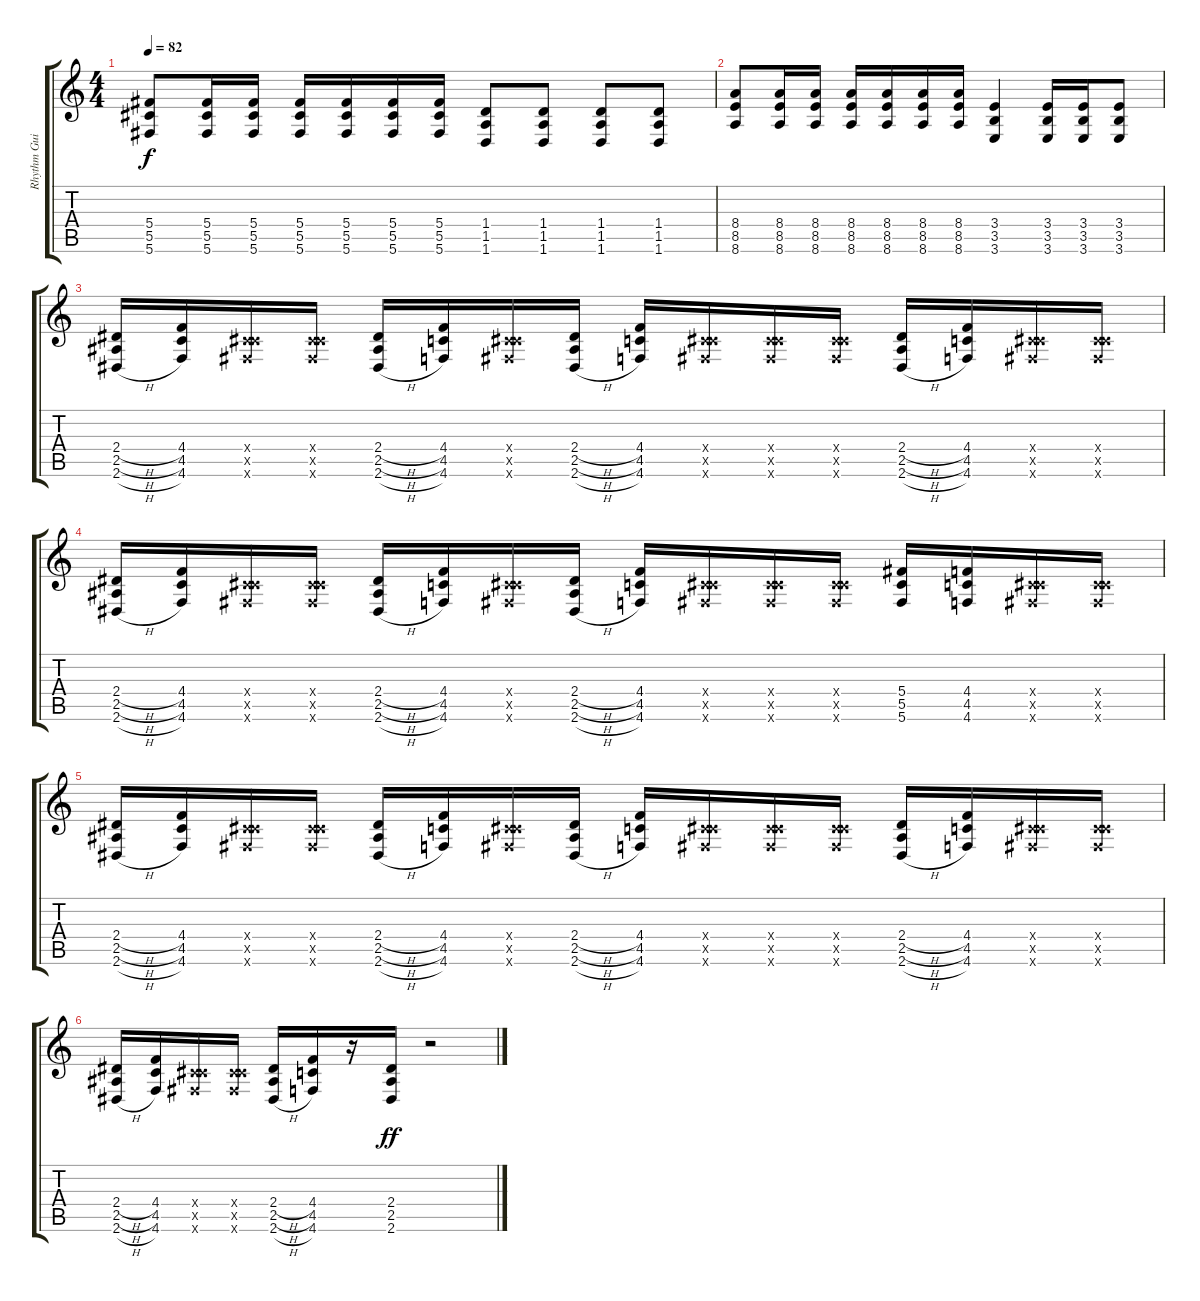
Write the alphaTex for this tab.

\track ("Rhythm Guitar" "Rhythm Gui") {instrument distortionguitar}
\staff {score tabs}
\tuning (Eb4 Bb3 Gb3 Db3 Ab2 Db2) {hide}
\ts (4 4)
\tempo 82
\clef g2
\ks c
(5.4 5.5 5.6).8{dy f} (5.4 5.5 5.6).16 (5.4 5.5 5.6).16 (5.4 5.5 5.6).16 (5.4 5.5 5.6).16 (5.4 5.5 5.6).16 (5.4 5.5 5.6).16 (1.4 1.5 1.6).8 (1.4 1.5 1.6).8 (1.4 1.5 1.6).8 (1.4 1.5 1.6).8 |
(8.4 8.5 8.6).8 (8.4 8.5 8.6).16 (8.4 8.5 8.6).16 (8.4 8.5 8.6).16 (8.4 8.5 8.6).16 (8.4 8.5 8.6).16 (8.4 8.5 8.6).16 (3.4 3.5 3.6).4 (3.4 3.5 3.6).16 (3.4 3.5 3.6).16 (3.4 3.5 3.6).8 |
(2.4{h} 2.5{h} 2.6{h}).16 (4.4 4.5 4.6).16 (0.4{x} 5.5{x} 5.6{x}).16 (0.4{x} 5.5{x} 5.6{x}).16 (2.4{h} 2.5{h} 2.6{h}).16 (4.4 4.5 4.6).16 (0.4{x} 5.5{x} 5.6{x}).16 (2.4{h} 2.5{h} 2.6{h}).16 (4.4 4.5 4.6).16 (0.4{x} 5.5{x} 5.6{x}).16 (0.4{x} 5.5{x} 5.6{x}).16 (0.4{x} 5.5{x} 5.6{x}).16 (2.4{h} 2.5{h} 2.6{h}).16 (4.4 4.5 4.6).16 (0.4{x} 5.5{x} 5.6{x}).16 (0.4{x} 5.5{x} 5.6{x}).16 |
(2.4{h} 2.5{h} 2.6{h}).16 (4.4 4.5 4.6).16 (0.4{x} 5.5{x} 5.6{x}).16 (0.4{x} 5.5{x} 5.6{x}).16 (2.4{h} 2.5{h} 2.6{h}).16 (4.4 4.5 4.6).16 (0.4{x} 5.5{x} 5.6{x}).16 (2.4{h} 2.5{h} 2.6{h}).16 (4.4 4.5 4.6).16 (0.4{x} 5.5{x} 5.6{x}).16 (0.4{x} 5.5{x} 5.6{x}).16 (0.4{x} 5.5{x} 5.6{x}).16 (5.4 5.5 5.6).16 (4.4 4.5 4.6).16 (0.4{x} 5.5{x} 5.6{x}).16 (0.4{x} 5.5{x} 5.6{x}).16 |
(2.4{h} 2.5{h} 2.6{h}).16 (4.4 4.5 4.6).16 (0.4{x} 5.5{x} 5.6{x}).16 (0.4{x} 5.5{x} 5.6{x}).16 (2.4{h} 2.5{h} 2.6{h}).16 (4.4 4.5 4.6).16 (0.4{x} 5.5{x} 5.6{x}).16 (2.4{h} 2.5{h} 2.6{h}).16 (4.4 4.5 4.6).16 (0.4{x} 5.5{x} 5.6{x}).16 (0.4{x} 5.5{x} 5.6{x}).16 (0.4{x} 5.5{x} 5.6{x}).16 (2.4{h} 2.5{h} 2.6{h}).16 (4.4 4.5 4.6).16 (0.4{x} 5.5{x} 5.6{x}).16 (0.4{x} 5.5{x} 5.6{x}).16 |
(2.4{h} 2.5{h} 2.6{h}).16 (4.4 4.5 4.6).16 (0.4{x} 5.5{x} 5.6{x}).16 (0.4{x} 5.5{x} 5.6{x}).16 (2.4{h} 2.5{h} 2.6{h}).16 (4.4 4.5 4.6).16 r.16 (2.4 2.5 2.6).16{dy ff} r.2
